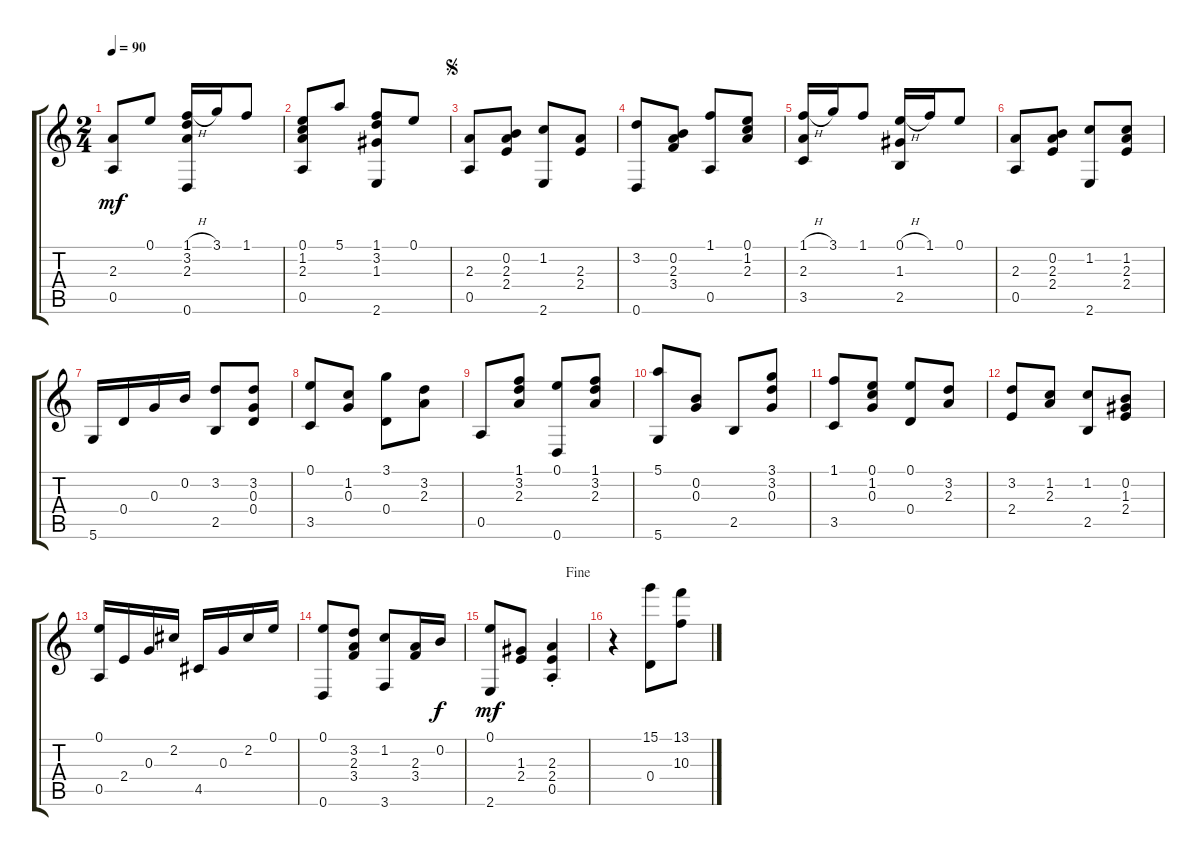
\track "" {instrument acousticguitarnylon}
\staff {score tabs}
\tuning (E4 B3 G3 D3 A2 D2) {hide}
\ts (2 4)
\tempo 90
\clef g2
\ks c
(2.3 0.5).8{dy mf} 0.1.8 (1.1{h} 3.2 2.3 0.6).16 3.1.16 1.1.8 |
(0.1 1.2 2.3 0.5).8 5.1.8 (1.1 3.2 1.3 2.6).8 0.1.8 |
\jump segno
(2.3 0.5).8 (0.2 2.3 2.4).8 (1.2 2.6).8 (2.3 2.4).8 |
(3.2 0.6).8 (0.2 2.3 3.4).8 (1.1 0.5).8 (0.1 1.2 2.3).8 |
(1.1{h} 2.3 3.5).16 3.1.16 1.1.8 (0.1{h} 1.3 2.5).16 1.1.16 0.1.8 |
(2.3 0.5).8 (0.2 2.3 2.4).8 (1.2 2.6).8 (1.2 2.3 2.4).8 |
5.6.16 0.4.16 0.3.16 0.2.16 (3.2 2.5).8 (3.2 0.3 0.4).8 |
(0.1 3.5).8 (1.2 0.3).8 (3.1 0.4).8 (3.2 2.3).8 |
0.5.8 (1.1 3.2 2.3).8 (0.1 0.6).8 (1.1 3.2 2.3).8 |
(5.1 5.6).8 (0.2 0.3).8 2.5.8 (3.1 3.2 0.3).8 |
(1.1 3.5).8 (0.1 1.2 0.3).8 (0.1 0.4).8 (3.2 2.3).8 |
(3.2 2.4).8 (1.2 2.3).8 (1.2 2.5).8 (0.2 1.3 2.4).8 |
(0.1 0.5).16 2.4.16 0.3.16 2.2.16 4.5.16 0.3.16 2.2.16 0.1.16 |
(0.1 0.6).8 (3.2 2.3 3.4).8 (1.2 3.6).8 (2.3 3.4).16 0.2.16{dy f} |
\jump fine
(0.1 2.6).8{dy mf} (1.3 2.4).8 (2.3{st} 2.4{st} 0.5{st}).4 |
r.4 (15.1 0.4).8 (13.1 10.3).8
